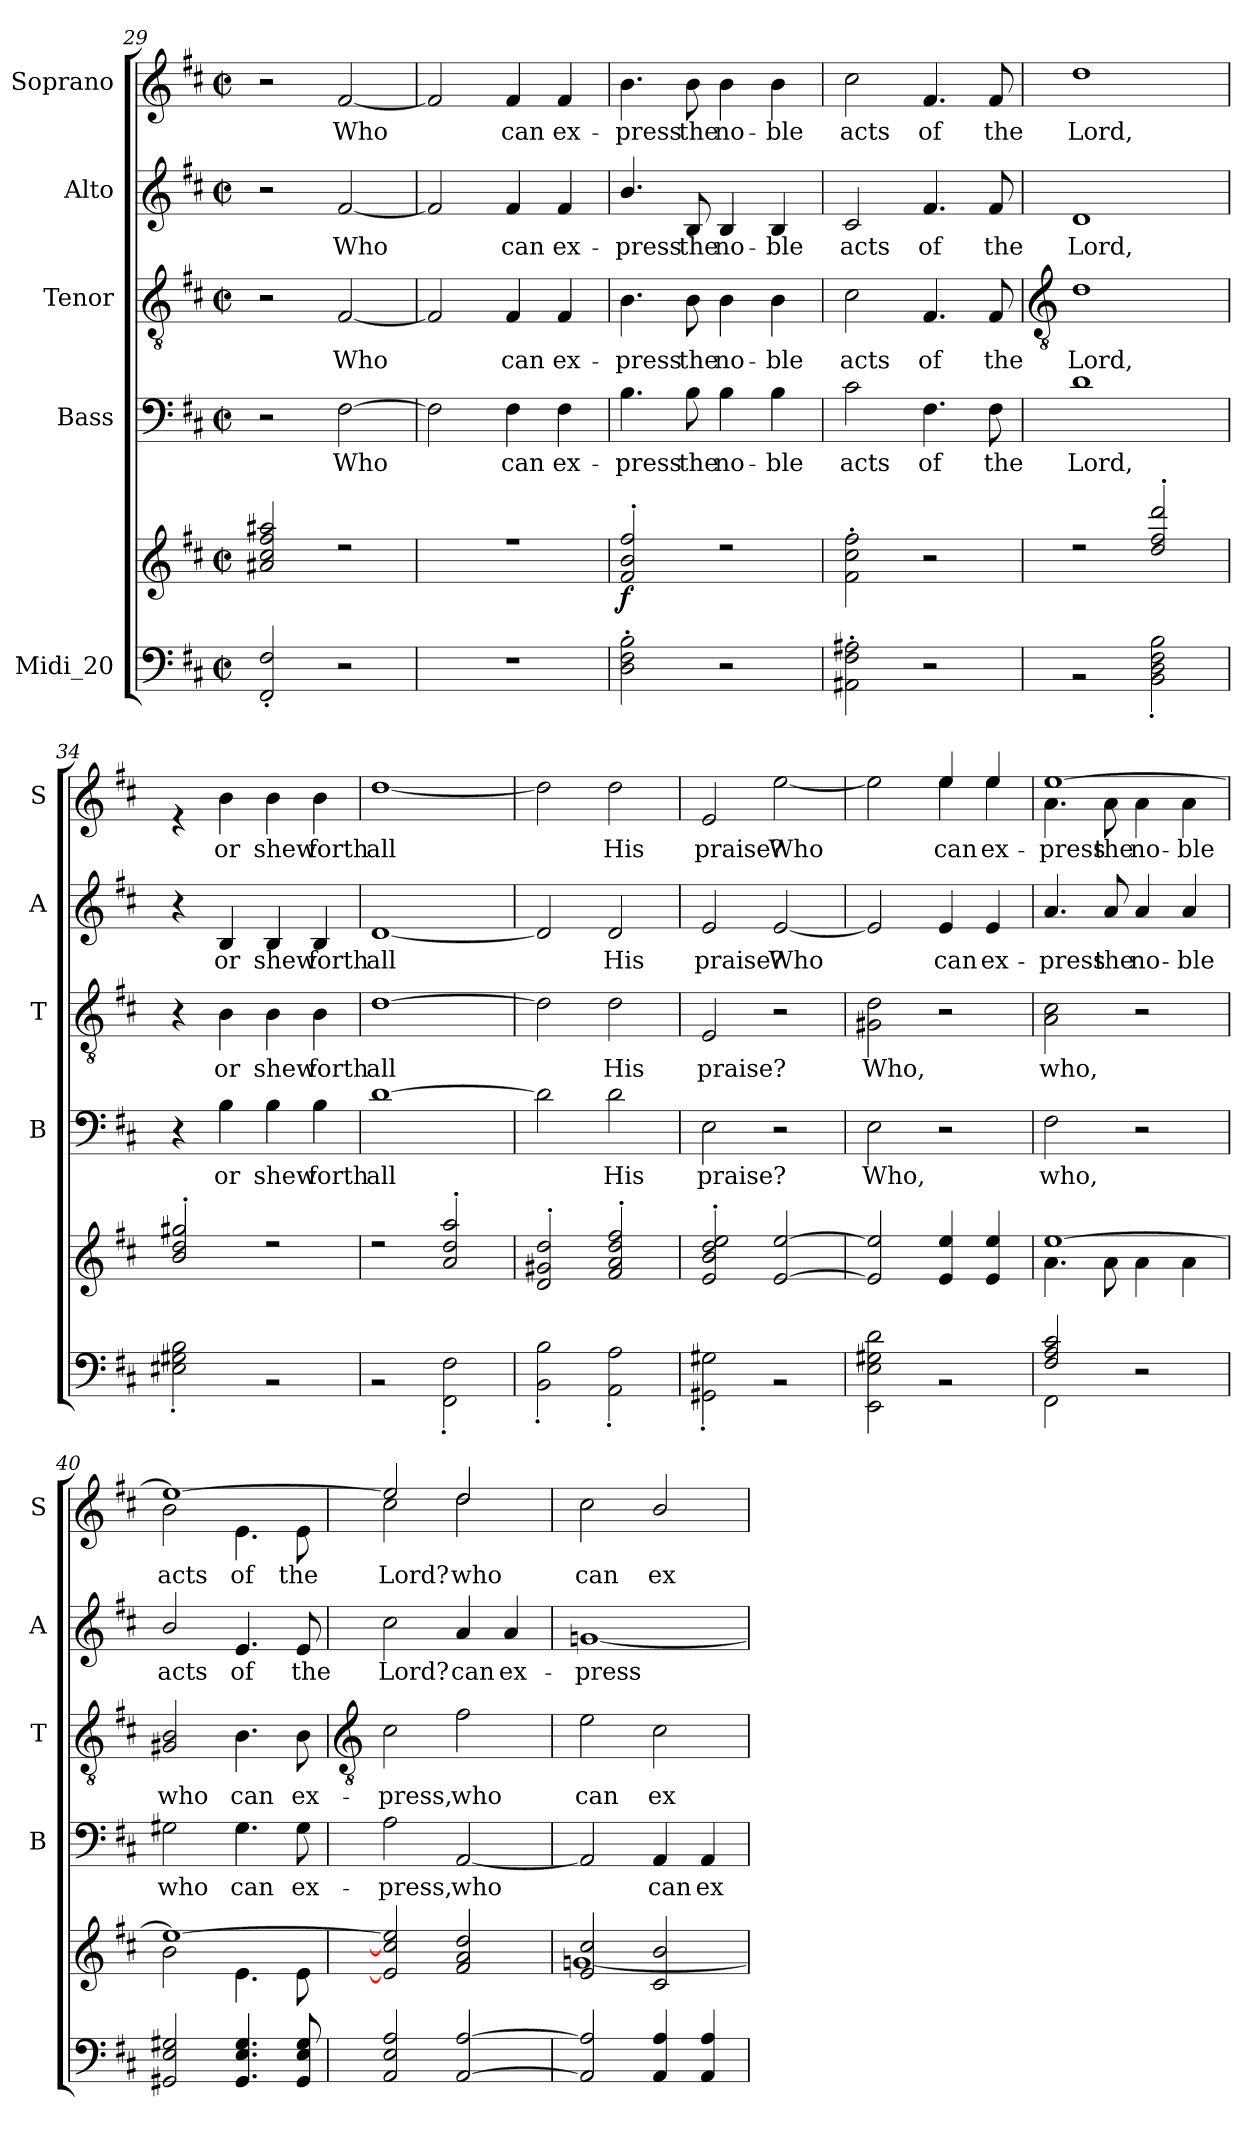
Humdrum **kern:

**kern	**kern	**dynam	**kern	**text	**kern	**text	**kern	**text	**kern	**text
*part5	*part5	*part5	*part4	*part4	*part3	*part3	*part2	*part2	*part1	*part1
*staff6	*staff5	*staff5/6	*staff4	*staff4	*staff3	*staff3	*staff2	*staff2	*staff1	*staff1
*I"Midi_20	*	*	*I"Bass	*	*I"Tenor	*	*I"Alto	*	*I"Soprano	*
*	*	*	*I'B	*	*I'T	*	*I'A	*	*I'S	*
*clefF4	*clefG2	*	*clefF4	*	*clefGv2	*	*clefG2	*	*clefG2	*
*k[f#c#]	*k[f#c#]	*	*k[f#c#]	*	*k[f#c#]	*	*k[f#c#]	*	*k[f#c#]	*
*D:	*D:	*	*D:	*	*D:	*	*D:	*	*D:	*
*M2/2	*M2/2	*	*M2/2	*	*M2/2	*	*M2/2	*	*M2/2	*
*met(c|)	*met(c|)	*	*met(c|)	*	*met(c|)	*	*met(c|)	*	*met(c|)	*
=29	=29	=29	=29	=29	=29	=29	=29	=29	=29	=29
*	*^	*	*	*	*	*	*	*	*	*
2FF#' 2F#'	2a#X 2cc# 2ff# 2aa#X	1ryy	.	2r	.	2r	.	2r	.	2r	.
!	!	!	!	!	!LO:LY:b	!	!LO:LY:b	!	!LO:LY:b	!	!LO:LY:b
2r	2r	.	.	[2F#	Who	[2F#	Who	[2f#	Who	[2f#	Who
=30	=30	=30	=30	=30	=30	=30	=30	=30	=30	=30	=30
1r	1r	1ryy	.	2F#]	.	2F#]	.	2f#]	.	2f#]	.
!	!	!	!	!	!LO:LY:b	!	!LO:LY:b	!	!LO:LY:b	!	!LO:LY:b
.	.	.	.	4F#	can	4F#	can	4f#	can	4f#	can
!	!	!	!	!	!LO:LY:b	!	!LO:LY:b	!	!LO:LY:b	!	!LO:LY:b
.	.	.	.	4F#	ex-	4F#	ex-	4f#	ex-	4f#	ex-
=31	=31	=31	=31	=31	=31	=31	=31	=31	=31	=31	=31
!	!	!	!LO:DY:b	!	!LO:LY:b	!	!LO:LY:b	!	!LO:LY:b	!	!LO:LY:b
2D' 2F#' 2B'	2f#' 2b' 2ff#'	1ryy	f	4.B	-press	4.B	-press	4.b/	-press	4.b	-press
!	!	!	!	!	!LO:LY:b	!	!LO:LY:b	!	!LO:LY:b	!	!LO:LY:b
.	.	.	.	8B	the	8B	the	8B	the	8b	the
!	!	!	!	!	!LO:LY:b	!	!LO:LY:b	!	!LO:LY:b	!	!LO:LY:b
2r	2r	.	.	4B	no-	4B	no-	4B	no-	4b	no-
!	!	!	!	!	!LO:LY:b	!	!LO:LY:b	!	!LO:LY:b	!	!LO:LY:b
.	.	.	.	4B	-ble	4B	-ble	4B	-ble	4b	-ble
*	*v	*v	*	*	*	*	*	*	*	*	*
=32	=32	=32	=32	=32	=32	=32	=32	=32	=32	=32
!	!	!	!	!LO:LY:b	!	!LO:LY:b	!	!LO:LY:b	!	!LO:LY:b
2AA#X' 2F#' 2A#X'	2f#' 2cc#' 2ff#'	.	2c#	acts	2c#	acts	2c#	acts	2cc#	acts
!	!	!	!	!LO:LY:b	!	!LO:LY:b	!	!LO:LY:b	!	!LO:LY:b
2r	2r	.	4.F#	of	4.F#	of	4.f#	of	4.f#	of
!	!	!	!	!LO:LY:b	!	!LO:LY:b	!	!LO:LY:b	!	!LO:LY:b
.	.	.	8F#	the	8F#	the	8f#	the	8f#	the
!!LO:LB:g=z
=33	=33	=33	=33	=33	=33	=33	=33	=33	=33	=33
*	*	*	*	*	*clefGv2	*	*	*	*	*
*^	*^	*	*	*	*	*	*	*	*	*
!	!	!	!	!	!	!LO:LY:b	!	!LO:LY:b	!	!LO:LY:b	!	!LO:LY:b
*	*	*	*	*	*	*	*	*	*	*	*^	*
1ryy	2r	2r	1ryy	.	1d	Lord,	1d	Lord,	1d	Lord,	1ryy	1dd\	Lord,
.	2BB' 2D' 2F#' 2B'	2dd' 2ff#' 2ddd'	.	.	.	.	.	.	.	.	.	.	.
=34	=34	=34	=34	=34	=34	=34	=34	=34	=34	=34	=34	=34	=34
1ryy	2E#X' 2G#X' 2B'	2b' 2dd' 2gg#X'	1ryy	.	4r	.	4r	.	4r	.	1ryy	4r	.
!	!	!	!	!	!	!LO:LY:b	!	!LO:LY:b	!	!LO:LY:b	!	!	!LO:LY:b
.	.	.	.	.	4B	or	4B	or	4B	or	.	4b\	or
!	!	!	!	!	!	!LO:LY:b	!	!LO:LY:b	!	!LO:LY:b	!	!	!LO:LY:b
.	2r	2r	.	.	4B	shew	4B	shew	4B	shew	.	4b\	shew
!	!	!	!	!	!	!LO:LY:b	!	!LO:LY:b	!	!LO:LY:b	!	!	!LO:LY:b
.	.	.	.	.	4B	forth	4B	forth	4B	forth	.	4b\	forth
=35	=35	=35	=35	=35	=35	=35	=35	=35	=35	=35	=35	=35	=35
!	!	!	!	!	!	!LO:LY:b	!	!LO:LY:b	!	!LO:LY:b	!	!	!LO:LY:b
1ryy	2r	2r	1ryy	.	[1d	all	[1d	all	[1d	all	1ryy	[1dd\	all
.	2FF#' 2F#'	2a' 2dd' 2aa'	.	.	.	.	.	.	.	.	.	.	.
=36	=36	=36	=36	=36	=36	=36	=36	=36	=36	=36	=36	=36	=36
1ryy	2BB' 2B'	2d' 2g#X' 2dd'	1ryy	.	2d]	.	2d]	.	2d]	.	1ryy	2dd\]	.
!	!	!	!	!	!	!LO:LY:b	!	!LO:LY:b	!	!LO:LY:b	!	!	!LO:LY:b
.	2AA' 2A'	2f#' 2a' 2dd' 2ff#'	.	.	2d	His	2d	His	2d	His	.	2dd\	His
=37	=37	=37	=37	=37	=37	=37	=37	=37	=37	=37	=37	=37	=37
!	!	!	!	!	!	!LO:LY:b	!	!LO:LY:b	!	!LO:LY:b	!	!	!LO:LY:b
1ryy	2GG#X' 2G#X'	2e' 2b' 2dd' 2ee'	1ryy	.	2E	praise?	2E	praise?	2e	praise?	1ryy	2e/	praise?
!	!	!	!	!	!	!	!	!	!	!LO:LY:b	!	!	!LO:LY:b
.	2r	[2e [2ee	.	.	2r	.	2r	.	[2e	Who	.	[2ee\	Who
=38	=38	=38	=38	=38	=38	=38	=38	=38	=38	=38	=38	=38	=38
!	!	!	!	!	!	!LO:LY:b	!	!LO:LY:b	!	!	!	!	!
1ryy	2EE 2E 2G#X 2d	2e] 2ee]	1ryy	.	2E	Who,	2G#X 2d	Who,	2e]	.	2ryy	2ee\]	.
!	!	!	!	!	!	!	!	!	!	!LO:LY:b	!	!	!LO:LY:a
!	!	!	!	!	!	!	!	!	!	!	!	!	!LO:LY:b
.	2r	4e 4ee	.	.	2r	.	2r	.	4e	can	4ee/	4ee\	-can
!	!	!	!	!	!	!	!	!	!	!LO:LY:b	!	!	!LO:LY:a
!	!	!	!	!	!	!	!	!	!	!	!	!	!LO:LY:b
.	.	4e 4ee	.	.	.	.	.	.	4e	ex-	4ee/	4ee\	ex-
=39	=39	=39	=39	=39	=39	=39	=39	=39	=39	=39	=39	=39	=39
!	!	!	!	!	!	!LO:LY:b	!	!LO:LY:b	!	!LO:LY:b	!	!	!LO:LY:a
!	!	!	!	!	!	!	!	!	!	!	!	!	!LO:LY:b
2F#/ 2A/ 2c#/	2FF#\	[1ee	4.a\	.	2F#	who,	2A 2c#	who,	4.a	-press	[1ee/	4.a\	press
!	!	!	!	!	!	!	!	!	!	!LO:LY:b	!	!	!LO:LY:b
.	.	.	8a\	.	.	.	.	.	8a	the	.	8a\	the
!	!	!	!	!	!	!	!	!	!	!LO:LY:b	!	!	!LO:LY:b
2r	2ryy	.	4a\	.	2r	.	2r	.	4a	no-	.	4a\	no-
!	!	!	!	!	!	!	!	!	!	!LO:LY:b	!	!	!LO:LY:b
.	.	.	4a\	.	.	.	.	.	4a	-ble	.	4a\	-ble
=40	=40	=40	=40	=40	=40	=40	=40	=40	=40	=40	=40	=40	=40
!	!	!	!	!	!	!LO:LY:b	!	!LO:LY:b	!	!LO:LY:b	!	!	!LO:LY:b
2GG#X 2E 2G#X	1ryy	1ee_	2b	.	2G#X	who	2G#X 2B	who	2b/	acts	1ee/_	2b\	acts
!	!	!	!	!	!	!LO:LY:b	!	!LO:LY:b	!	!LO:LY:b	!	!	!LO:LY:b
4.GG# 4.E 4.G#	.	.	4.e\	.	4.G#	can	4.B	can	4.e	of	.	4.e\	of
!	!	!	!	!	!	!LO:LY:b	!	!LO:LY:b	!	!LO:LY:b	!	!	!LO:LY:b
8GG# 8E 8G#	.	.	8e\	.	8G#	ex-	8B	ex-	8e	the	.	8e\	the
!!LO:LB:g=z	!!
=41	=41	=41	=41	=41	=41	=41	=41	=41	=41	=41	=41	=41	=41
*	*	*	*	*	*	*	*clefGv2	*	*	*	*	*	*
!	!	!	!	!	!	!LO:LY:b	!	!LO:LY:b	!	!LO:LY:b	!	!	!LO:LY:b
2AA 2E 2A	1ryy	2e] 2cc#] 2ee]	1ryy	.	2A	-press,	2c#	-press,	2cc#	Lord?	2ee/]	2cc#\	Lord?
!	!	!	!	!	!	!LO:LY:b	!	!LO:LY:b	!	!LO:LY:b	!	!	!LO:LY:b
[2AA [2A	.	2f# 2a 2dd	.	.	[2AA	who	2f#	who	4a	can	2dd/	2dd\	who
!	!	!	!	!	!	!	!	!	!	!LO:LY:b	!	!	!
.	.	.	.	.	.	.	.	.	4a	ex-	.	.	.
=42	=42	=42	=42	=42	=42	=42	=42	=42	=42	=42	=42	=42	=42
!	!	!	!	!	!	!	!	!LO:LY:b	!	!LO:LY:b	!	!	!LO:LY:b
2AA] 2A]	1ryy	2e 2cc#	[1gn	.	2AA]	.	2e	can	[1gn	-press	1ryy	2cc#\	can
!	!	!	!	!	!	!LO:LY:b	!	!LO:LY:b	!	!	!	!	!LO:LY:b
4AA 4A	.	2c# 2b	.	.	4AA	can	2c#	ex-	.	.	.	2b/	ex-
!	!	!	!	!	!	!LO:LY:b	!	!	!	!	!	!	!
4AA 4A	.	.	.	.	4AA	ex-	.	.	.	.	.	.	.
*v	*v	*	*	*	*	*	*	*	*	*	*v	*v	*
*	*v	*v	*	*	*	*	*	*	*	*	*
=	=	=	=	=	=	=	=	=	=	=
*-	*-	*-	*-	*-	*-	*-	*-	*-	*-	*-
